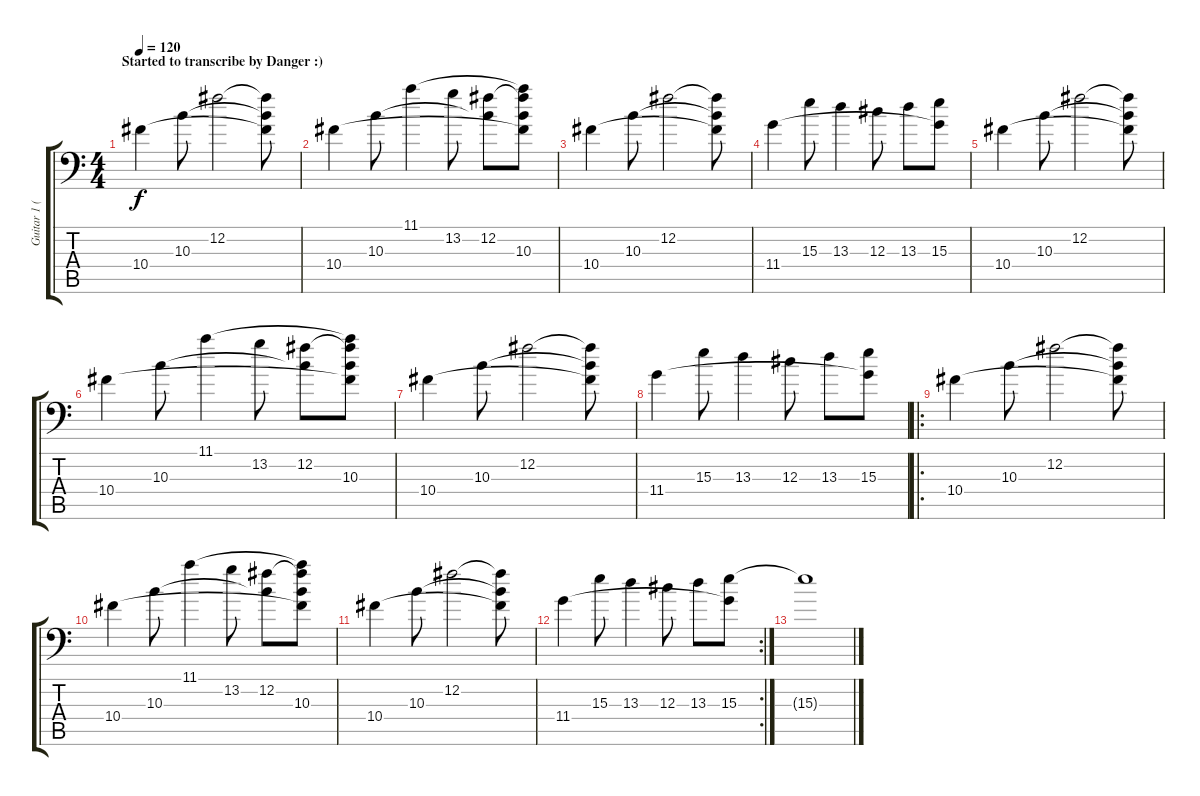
\track ("Guitar 1 (Clean)" "Guitar 1 (") {instrument acousticguitarsteel}
\staff {score tabs}
\tuning (Bb3 Gb3 Db3 Ab2 Db2 Ab1) {hide}
\ts (4 4)
\section ("" "Started to transcribe by Danger :)")
\tempo 120
\clef f4
\ks c
10.4.4{dy f instrument acousticguitarsteel} 10.3.8 12.2.2 (12.2{t} 10.3{t} 10.4{t}).8 |
10.4.4 10.3.8 11.1.4 13.2.8 (12.2 10.3{t}).8 (11.1{t} 12.2{t} 10.3 10.4{t}).8 |
10.4.4 10.3.8 12.2.2 (12.2{t} 10.3{t} 10.4{t}).8 |
11.4.4 15.3.8 13.3.4 12.3.8 13.3.8 (15.3 11.4{t}).8 |
10.4.4 10.3.8 12.2.2 (12.2{t} 10.3{t} 10.4{t}).8 |
10.4.4 10.3.8 11.1.4 13.2.8 (12.2 10.3{t}).8 (11.1{t} 12.2{t} 10.3 10.4{t}).8 |
10.4.4 10.3.8 12.2.2 (12.2{t} 10.3{t} 10.4{t}).8 |
11.4.4 15.3.8 13.3.4 12.3.8 13.3.8 (15.3 11.4{t}).8 |
\ro
10.4.4 10.3.8 12.2.2 (12.2{t} 10.3{t} 10.4{t}).8 |
10.4.4 10.3.8 11.1.4 13.2.8 (12.2 10.3{t}).8 (11.1{t} 12.2{t} 10.3 10.4{t}).8 |
10.4.4 10.3.8 12.2.2 (12.2{t} 10.3{t} 10.4{t}).8 |
\rc 2
11.4.4 15.3.8 13.3.4 12.3.8 13.3.8 (15.3 11.4{t}).8 |
15.3{t}.1
